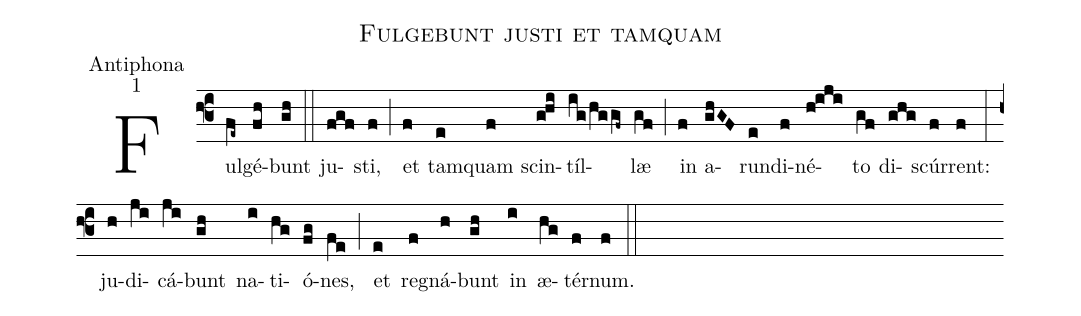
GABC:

name:Fulgebunt justi et tamquam;
office-part:Antiphona;
mode:1;
%%
(f3) Ful(fe~)gé(fh)bunt(gh) (::) ju(fgf)sti,(f) (;) et(f) tam(e)quam(f) scin(g!hi)tíl(ig/hggf~)læ(gf) (;) in(f) a(ghGF)run(e)di(f)né(h!iji)to(gf) di(ghg)scúr(f)rent:(f) (:) ju(h)di(ji)cá(ji)bunt(gh) na(i)ti(hg)ó(fg)nes,(fe) (;) et(e) re(f)gná(h)bunt(gh) in(i) æ(hg)tér(f)num.(f) (::)
